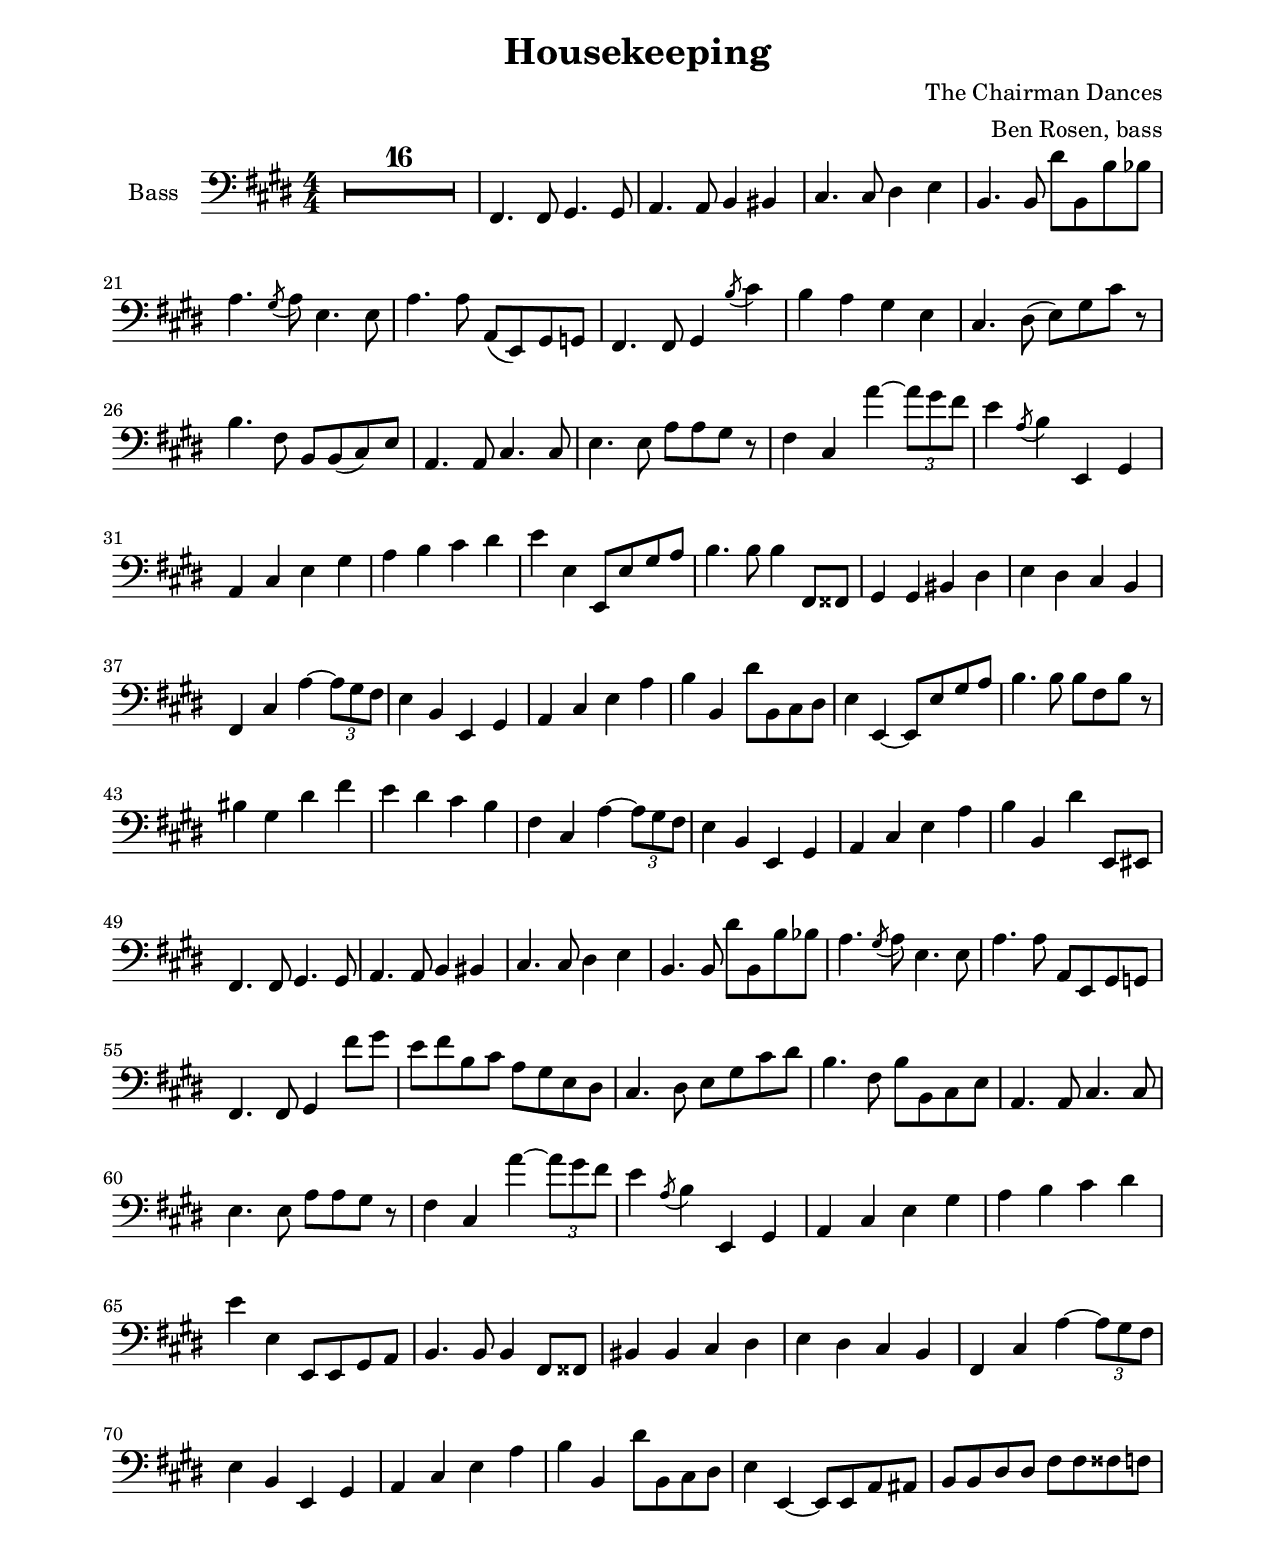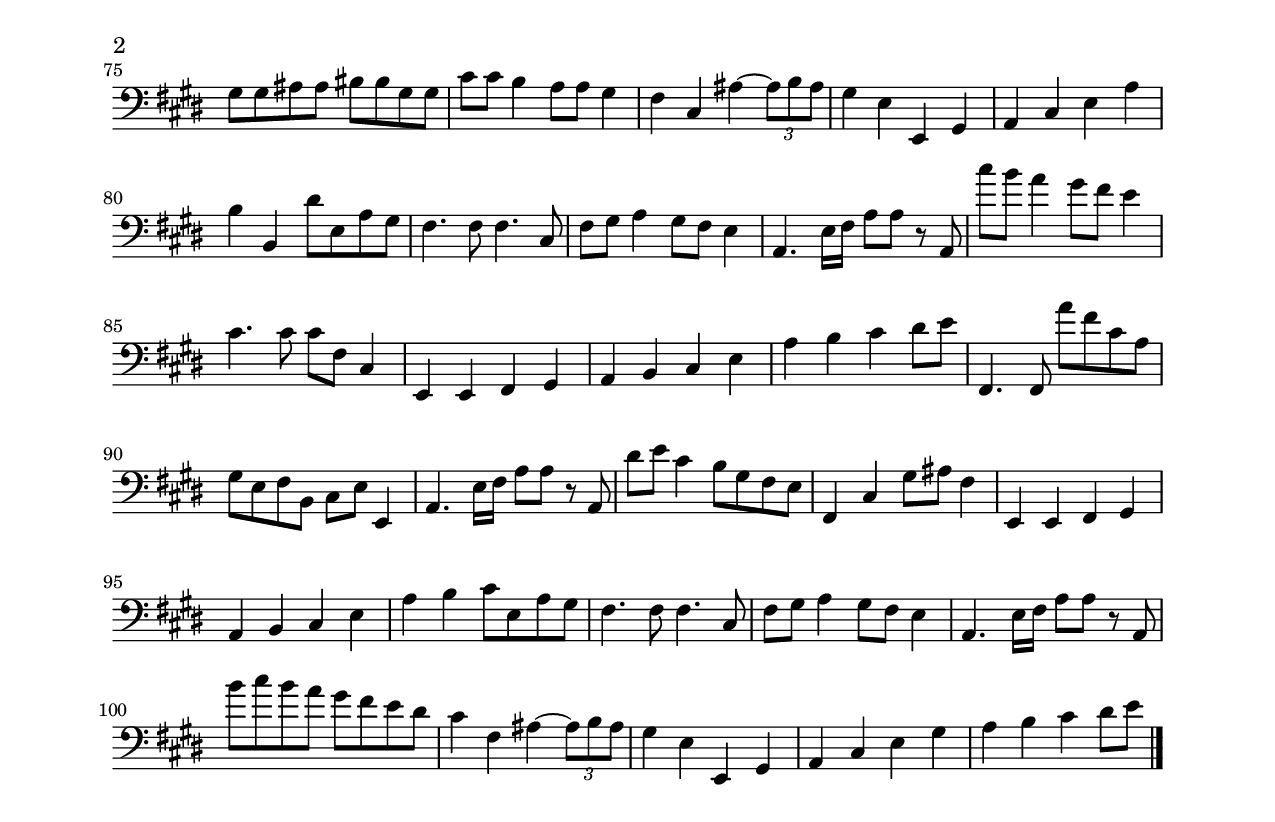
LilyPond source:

\version "2.24.1"

\include "settings.ily"

\header {
  title = "Housekeeping"
  composer = "The Chairman Dances"
  arranger = "Ben Rosen, bass"
}

music = \relative fs, {
  \key e \major
  \clef "bass"

  | R1 * 16

  | fs4. fs8 gs4. gs8
  | a4. a8 b4 bs
  | cs4. cs8 ds4 e
  | b4. b8 ds' b, b' bf

  | a4. \acciaccatura { gs8 } a e4. e8
  | a4. a8 a, ( e ) gs g
  | fs4. fs8 gs4 \acciaccatura { b'8 } cs4
  | b4 a gs e

  | cs4. ds8 ( e ) gs cs r
  | b4. fs8 b, b ( cs ) e
  | a,4. a8 cs4. cs8
  | e4. e8 a a gs r

  | fs4 cs4 a''4 ~ \tuplet 3/2 { a8 gs fs }
  | e4 \acciaccatura { a,8 } b4 e,, gs
  | a4 cs e gs
  | a4 b cs ds

  | e4 e, e,8 e' gs a
  | b4. b8 b4 fs,8 fss
  | gs4 gs bs ds
  | e4 ds cs b

  | fs4 cs' a' ~ \tuplet 3/2 { a8 gs fs }
  | e4 b e, gs
  | a4 cs e a
  | b4 b, ds'8 b, cs ds

  | e4 e, ~ e8 e' gs a
  | b4. b8 b fs b r
  | bs4 gs ds' fs
  | e4 ds cs b

  | fs4 cs a' ~ \tuplet 3/2 { a8 gs fs }
  | e4 b e, gs
  | a4 cs e a
  | b4 b, ds' e,,8 es

  | fs4. fs8 gs4. gs8
  | a4. a8 b4 bs
  | cs4. cs8 ds4 e
  | b4. b8 ds' b, b' bf

  | a4. \acciaccatura { gs8 } a e4. e8
  | a4. a8 a, e gs g
  | fs4. fs8 gs4 fs''8 gs
  | e8 fs b, cs a gs e ds

  | cs4. ds8 e gs cs ds
  | b4. fs8 b b, cs e
  | a,4. a8 cs4. cs8
  | e4. e8 a a gs r

  | fs4 cs a'' ~ \tuplet 3/2 { a8 gs fs }
  | e4 \acciaccatura { a,8 } b4 e,, gs
  | a4 cs e gs
  | a4 b cs ds

  | e4 e, e,8 e gs a
  | b4. b8 b4 fs8 fss
  | bs4 bs cs ds
  | e4 ds cs b

  | fs4 cs' a' ~ \tuplet 3/2 { a8 gs fs }
  | e4 b e, gs
  | a4 cs e a
  | b4 b, ds'8 b, cs ds

  | e4 e, ~ e8 e a as
  | b8 b ds ds fs fs fss f
  | gs8 gs as as bs bs gs gs
  | cs8 cs b4 a8 a gs4

  | fs4 cs as' ~ \tuplet 3/2 { as8 b as }
  | gs4 e e, gs
  | a4 cs e a
  | b4 b, ds'8 e, a gs

  | fs4. fs8 fs4. cs8
  | fs8 gs a4 gs8 fs e4
  | a,4. e'16 fs16 a8 a r a,
  | cs''8 b a4 gs8 fs e4

  | cs4. cs8 cs fs, cs4
  | e,4 e fs gs
  | a4 b cs e
  | a4 b cs ds8 e

  | fs,,4. fs8 a'' fs cs a
  | gs8 e fs b, cs e e,4
  | a4. e'16 fs16 a8 a r a,
  | ds'8 e cs4 b8 gs fs e

  | fs,4 cs' gs'8 as fs4
  | e,4 e fs gs
  | a4 b cs e
  | a4 b cs8 e, a gs

  | fs4. fs8 fs4. cs8
  | fs8 gs a4 gs8 fs e4
  | a,4. e'16 fs16 a8 a r a,
  | b''8 cs b a gs fs e ds

  | cs4 fs, as ~ \tuplet 3/2 { as8 b as }
  | gs4 e e, gs
  | a4 cs e gs
  | a4 b cs ds8 e

  \bar "|."
}

\score {
  \new Staff \with {
    instrumentName = "Bass"
    \numericTimeSignature
  } {
    \compressMMRests
    \music
  }
}
